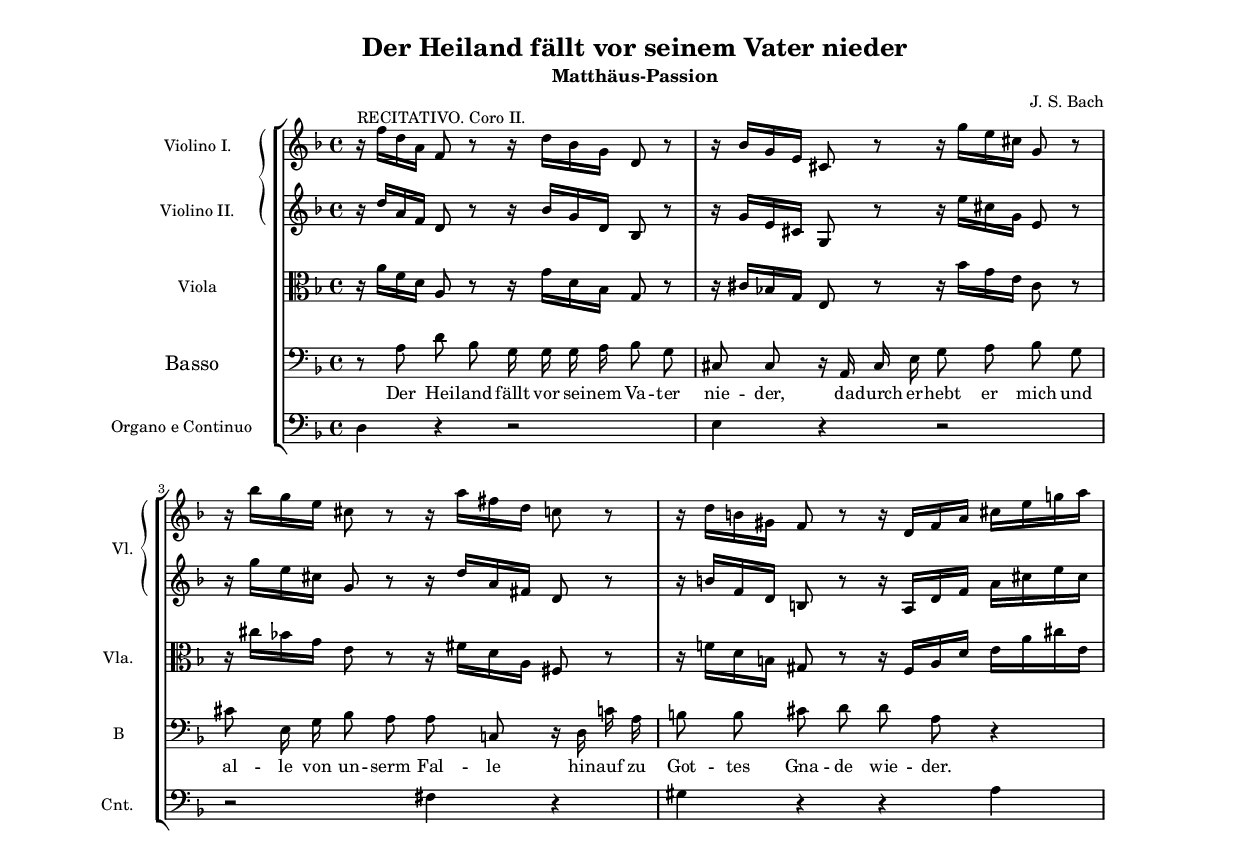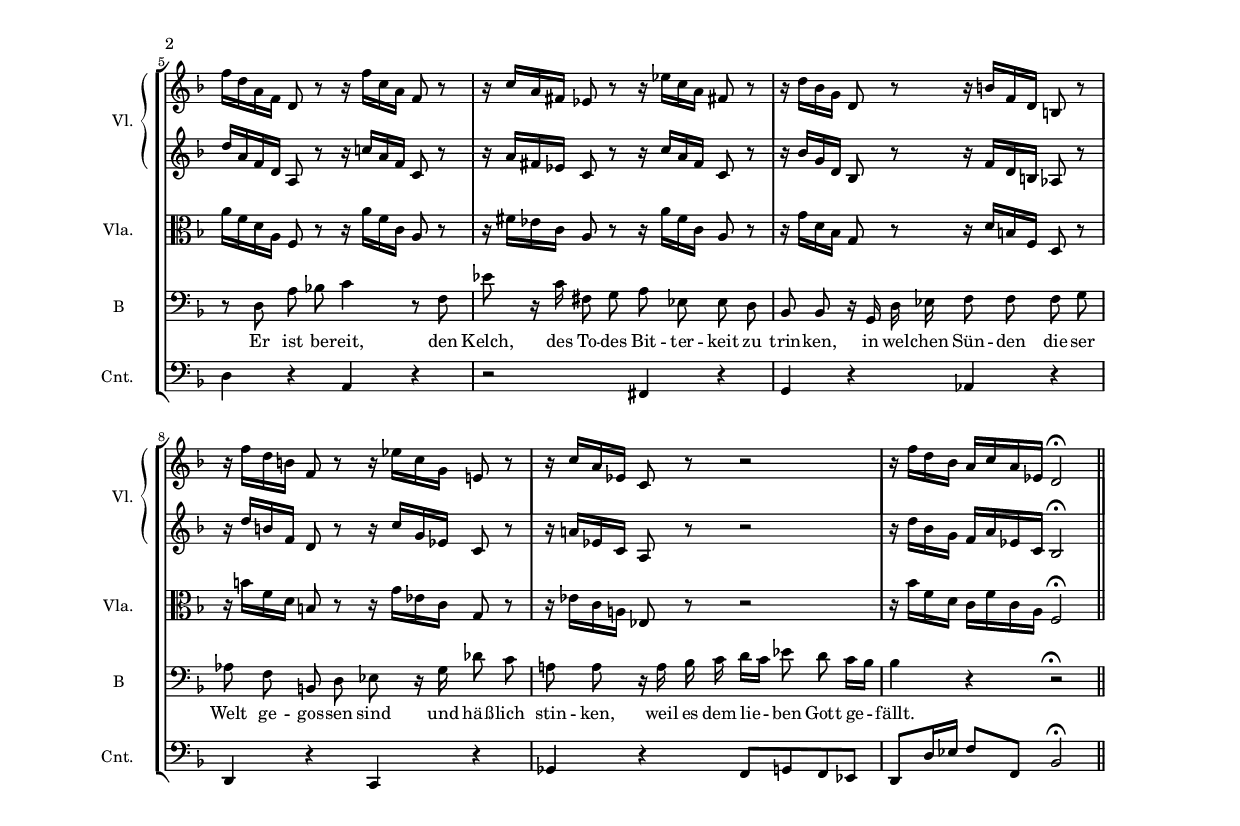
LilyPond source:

\header
{
  title="Der Heiland fällt vor seinem Vater nieder"
  subtitle="Matthäus-Passion"
  composer="J. S. Bach"
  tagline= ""
}

\version "2.12.2"
\include "deutsch.ly"
#(set-global-staff-size 14)
#(ly:set-option 'point-and-click #f)


global = {
	\key f \major \time 4/4 \skip 4*40 \bar "||"
	}

bass =  \relative a
	{
	\autoBeamOff
	%1
	r8 a d b g16 g g a b8 g %\noBreak
	cis,8 cis r16 a cis e g8 a b g %\noBreak
	cis8 e,16 g b8 a a c,! r16 d c' a %\break
	h8 h cis d d a r4 \pageBreak
	%5
	r8 d, a' b! c4 r8 f, %\noBreak
	es'8 r16 c fis,8 g a es es d %\break
	b b r16 g d' es f8 f f g
	as8 f h, d es r16 g des'8 c
	a!8 a r16 a b c d[ c] es8 d c16[ b]
	%10
	b4 r r2^\markup {\musicglyph #"scripts.ufermata" }
	}

violinI =  \relative f''
        {
	r16^\markup {RECITATIVO. Coro II.} f d a f8 r r16 d' b g d8 r
	r16 b' g e cis8 r r16 g'' e cis g8 r
	r16 b' g e cis8 r r16 a' fis d c8 r
	r16 d h gis f8 r r16 d f a cis e g! a
	%5
	f16 d a f d8 r r16 f' c a f8 r
	r16 c' a fis es8 r r16 es' c a fis!8 r
	r16 d' b g d8 r r16 h' f d h8 r
	r16 f'' d h f8 r r16 es' c g e!8 r
	r16 c' a es c8 r r2
	r16 f' d b a c a es d2\fermata
	}

violinII =  \relative d''
	{
	r16 d a f d8 r r16 b' g d b8 r
	r16 g' e cis g8 r r16 e'' cis g e8 r
	r16 g' e cis g8 r r16 d' a fis d8 r
	r16 h' f d h8 r r16 a d f a cis e cis
	%5
	d16 a f d a8 r r16 c'! a f c8 r
	r16 a' fis es c8 r r16 c' a fis c8 r
	r16 b' g d b8 r r16 f' d h as8 r
	r16 d' h f d8 r r16 c' g es c8 r
	r16 a'! es c a8 r r2
	%10
	r16 d' b g f a es c b2\fermata
	}

viola =  \relative a'
	{
	r16 a f d a8 r r16 g' d b g8 r
	r16 cis b! g e8 r r16 b'' g e cis8 r
	r16 cis' b! g e8 r r16 fis d a fis8 r
	r16 f'! d h gis8 r r16 f a d e a cis e,
	%5
	a f d a f8 r r16 a' f c a8 r
	r16 fis' es c a8 r r16 a' fis c a8 r
	r16 g' d b g8 r r16 d' h f d8 r
	r16 h'' f d h8 r r16 g' es c g8 r
	r16 es' c a! es8 r r2
	%10
	r16 b'' f d c f c a f2\fermata

	}

continuo =  \relative d	{
	d4 r r2
	e4 r r2
	r2 fis4 r
	gis4 r r a
	%5
	d,4 r a r
	r2 fis4 r
	g4 r as r
	d,4 r c r
	ges'4 r f8 g f es
	%10
	d8[ d'16 es] f8 f,8 b2\fermata
	}


text = \lyricmode
	{
	Der Hei -- land fällt vor sei -- nem Va -- ter nie -- der,
	da -- durch er -- hebt er mich und al -- le von un -- serm Fal -- le
	hin -- auf zu Got -- tes Gna -- de wie -- der.
	Er ist be -- reit, den Kelch,
	des To -- des Bit -- ter -- keit zu trin -- ken,
	in wel -- chen Sün -- den die -- ser Welt ge -- gos -- sen sind
	und häß -- lich stin -- ken,
	weil es dem lie -- ben Gott ge -- fällt.
	}

bassstaff = \context Staff = "bass" <<
	\set Staff.instrumentName = \markup \center-column \fontsize #2
	{"Basso  "}
	\set Staff.shortInstrumentName = "B   "
	\global
	\clef "bass"
	\context Voice = "bass" {\bass}
	\context Lyrics = bass
	\lyricmode <<
		\lyricsto "bass"
		{\text}
		>>
		>>

violinIstaff = \context Staff = "violinI" <<
	\set Staff.instrumentName = \markup \center-column {"Violino I."}
	\global
	\context Voice = "oboeI" {\violinI}
	>>

violinIIstaff = \context Staff = "violinII" <<
	\set Staff.instrumentName = \markup \center-column {"Violino II."}
	\global
	\context Voice = "violinII" {\violinII}
	>>
	
violastaff = \context Staff = "viola" <<
	\set Staff.instrumentName = \markup \center-column {"Viola"}
	\set Staff.shortInstrumentName = "Vla. "
	\global
	\clef "alto"
	\context Voice = "viola" {\viola}
	>>	
	

continuostaff = \context Staff = "continuo" <<
	\set Staff.instrumentName = "Organo e Continuo "
	\set Staff.shortInstrumentName = "Cnt. "
	\global
	\clef "bass"
	\context Voice = "continuo" {\continuo}
	>>

\paper
	{
	top-margin = 3 \cm
%	bottom-margin = 4.5 \cm
	before-title-space = 2 \cm
	left-margin = 2.8 \cm
	line-width = 15.9 \cm
	between-system-padding = 1 \cm
	ragged-bottom = ##t
	ragged-last-bottom = ##t
	}

\score
{

		\context ChoirStaff
		<<
		\context StaffGroup \with { systemStartDelimiter = #'SystemStartSquare }
		<<
		\override StaffGroup.SystemStartSquare #'transparent = ##t
		<<
		\context PianoStaff
		<<
		\set PianoStaff.shortInstrumentName = "Vl. "
		\violinIstaff
		\violinIIstaff
		>>
		\violastaff
		>>
		>>
		\bassstaff
		\continuostaff
		>>
	

		
	\layout
	{
	indent = 2 \cm
	\context { \Staff \override VerticalAxisGroup #'minimum-Y-extent = #'(-7 . 7)}
%	\context { \Score \override SpacingSpanner #'base-shortest-duration = #(ly:make-moment 1 4)}
%	\context { \Staff \override InstrumentName #'X-offset = #'-5 }
	}
	
}

% EOF